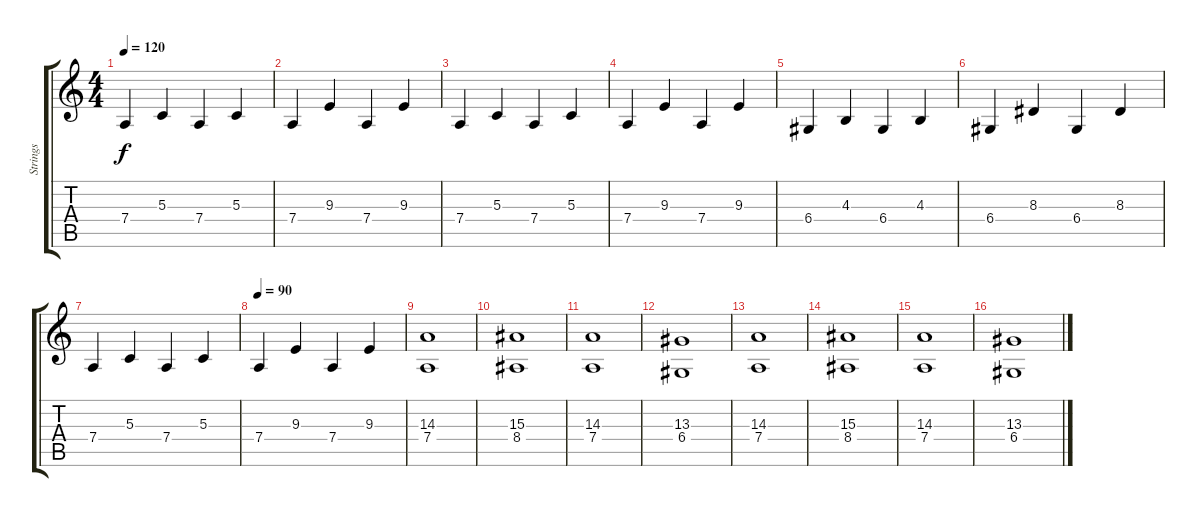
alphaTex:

\track ("Strings" "Strings") {instrument stringensemble2}
\staff {score tabs}
\tuning (E4 B3 G3 D3 A2 E2) {hide}
\ts (4 4)
\tempo 120
\clef g2
\ks c
7.4.4{dy f} 5.3.4 7.4.4 5.3.4 |
7.4.4 9.3.4 7.4.4 9.3.4 |
7.4.4 5.3.4 7.4.4 5.3.4 |
7.4.4 9.3.4 7.4.4 9.3.4 |
6.4.4 4.3.4 6.4.4 4.3.4 |
6.4.4 8.3.4 6.4.4 8.3.4 |
7.4.4 5.3.4 7.4.4 5.3.4 |
\tempo 90
7.4.4 9.3.4 7.4.4 9.3.4 |
(14.3 7.4).1 |
(15.3 8.4).1 |
(14.3 7.4).1 |
(13.3 6.4).1 |
(14.3 7.4).1 |
(15.3 8.4).1 |
(14.3 7.4).1 |
(13.3 6.4).1
